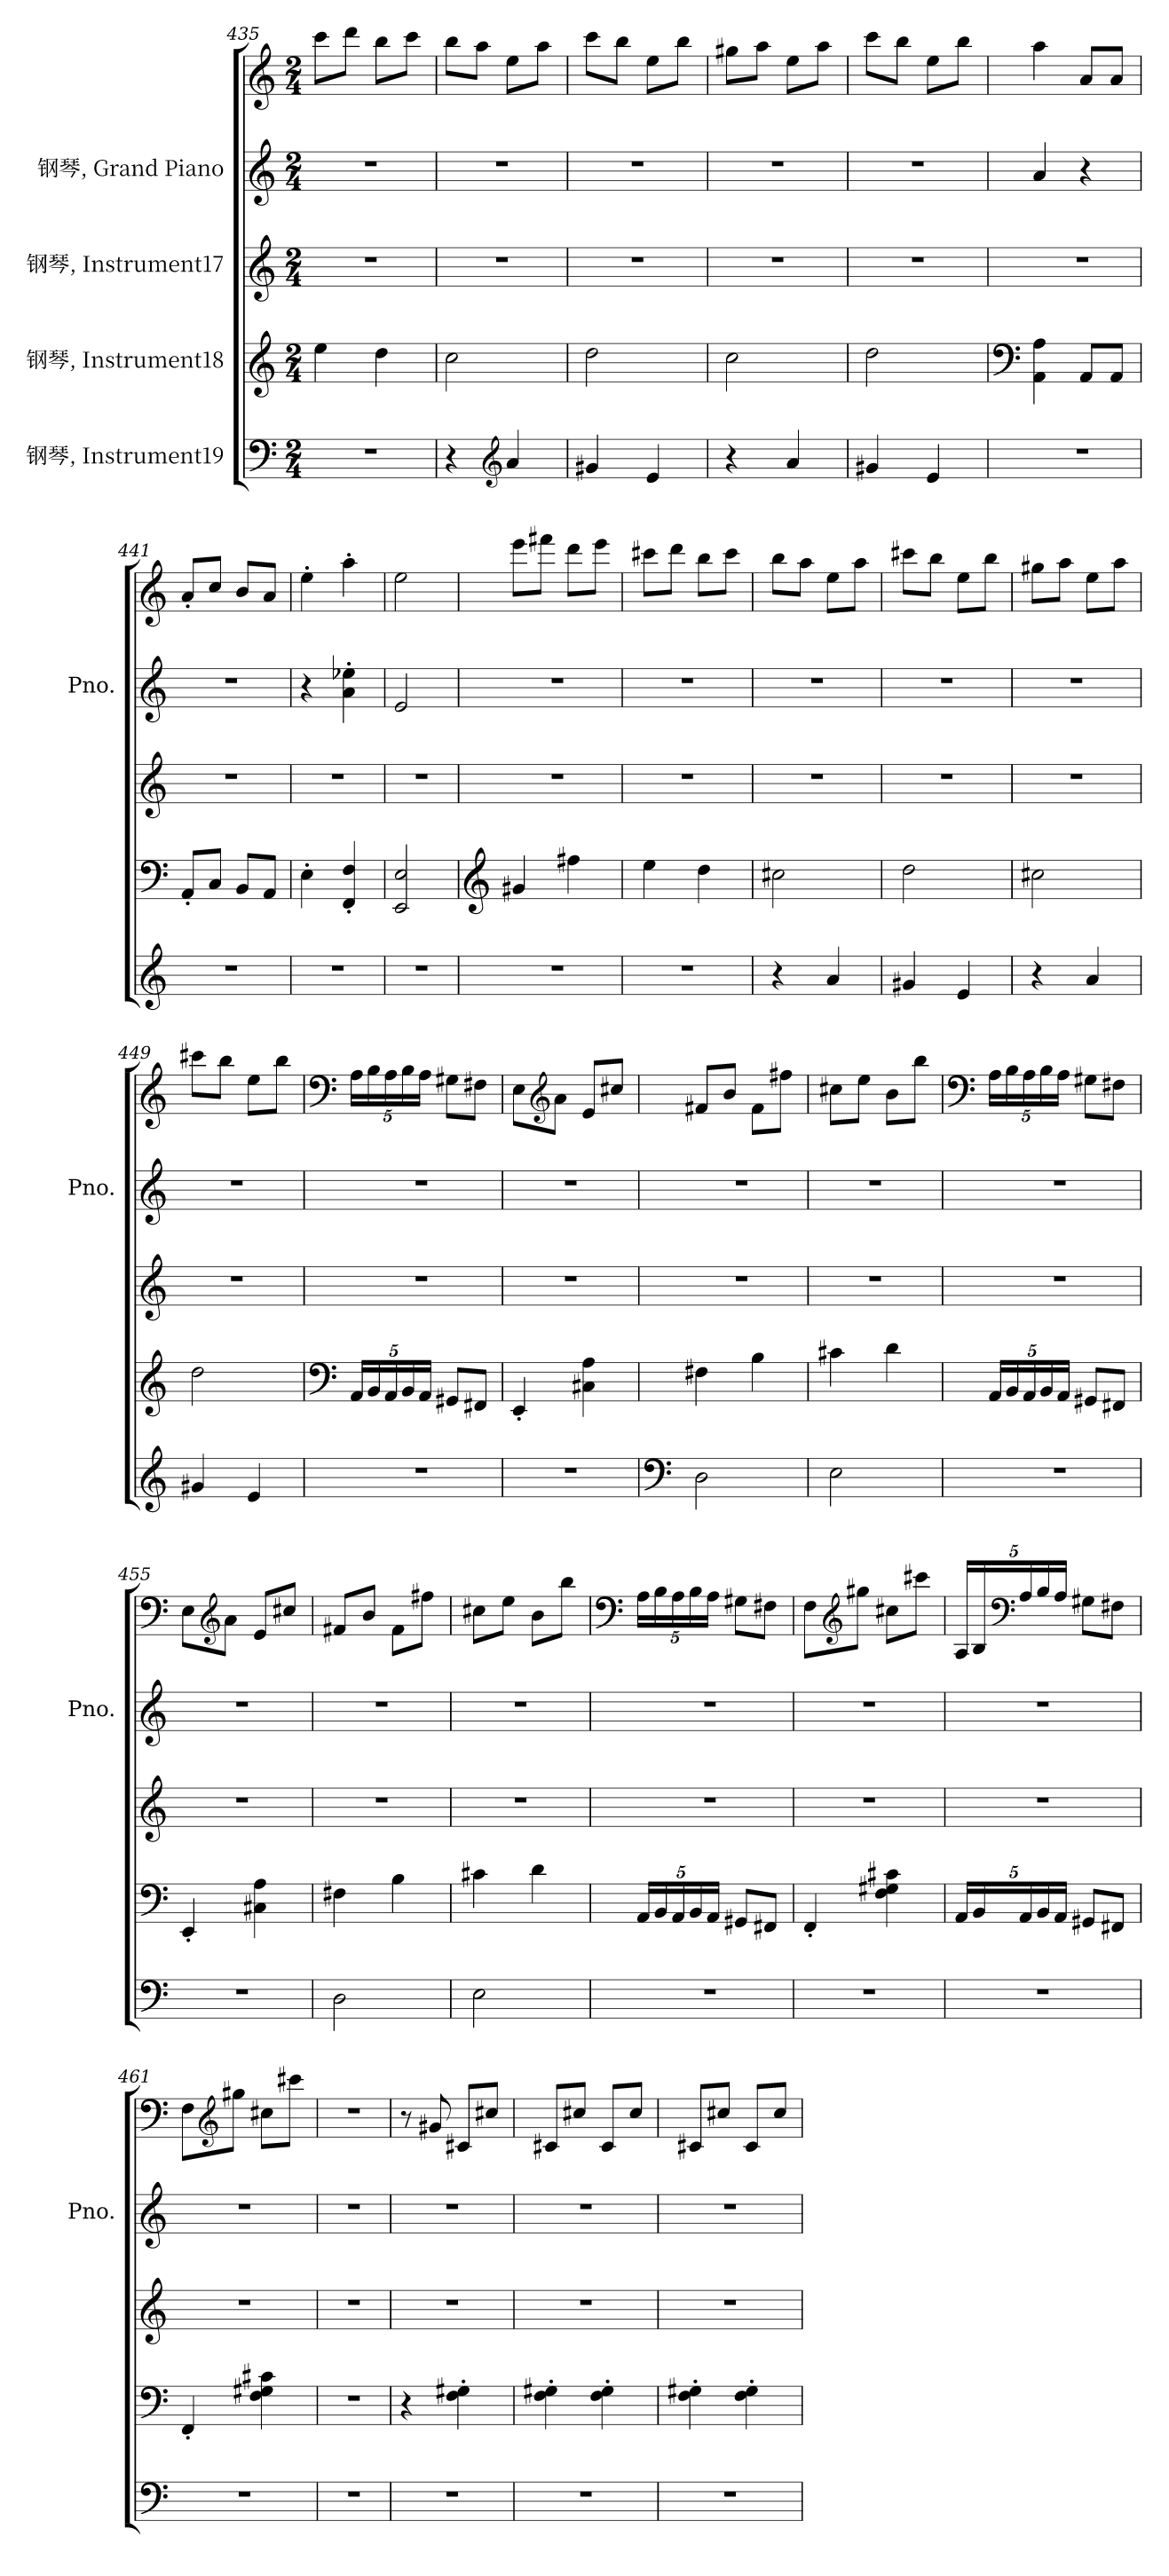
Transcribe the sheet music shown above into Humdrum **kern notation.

**kern	**kern	**kern	**kern	**kern
*part4	*part3	*part2	*part1	*part1
*staff5	*staff4	*staff3	*staff2	*staff1
*I"钢琴, Instrument19	*I"钢琴, Instrument18	*I"钢琴, Instrument17	*I"钢琴, Grand Piano	*
*	*	*	*I'Pno.	*
*clefF4	*clefG2	*clefG2	*clefG2	*clefG2
*k[]	*k[]	*k[]	*k[]	*k[]
*M2/4	*M2/4	*M2/4	*M2/4	*M2/4
=435	=435	=435	=435	=435
2r	4ee\	2r	2r	8ccc\L
.	.	.	.	8ddd\J
.	4dd\	.	.	8bb\L
.	.	.	.	8ccc\J
!!LO:LB:g=z
=436	=436	=436	=436	=436
4r	2cc\	2r	2r	8bb\L
.	.	.	.	8aa\J
*clefG2	*	*	*	*
4a/	.	.	.	8ee\L
.	.	.	.	8aa\J
=437	=437	=437	=437	=437
4g#X/	2dd\	2r	2r	8ccc\L
.	.	.	.	8bb\J
4e/	.	.	.	8ee\L
.	.	.	.	8bb\J
=438	=438	=438	=438	=438
4r	2cc\	2r	2r	8gg#X\L
.	.	.	.	8aa\J
4a/	.	.	.	8ee\L
.	.	.	.	8aa\J
=439	=439	=439	=439	=439
4g#X/	2dd\	2r	2r	8ccc\L
.	.	.	.	8bb\J
4e/	.	.	.	8ee\L
.	.	.	.	8bb\J
=440	=440	=440	=440	=440
*	*clefF4	*	*	*
2r	4AA\ 4A\	2r	4a/	4aa\
.	8AA/L	.	4r	8a/L
.	8AA/J	.	.	8a/J
=441	=441	=441	=441	=441
2r	8AA'/L	2r	2r	8a'/L
.	8C/J	.	.	8cc/J
.	8BB/L	.	.	8b/L
.	8AA/J	.	.	8a/J
=442	=442	=442	=442	=442
2r	4E'\	2r	4r	4ee'\
.	4FF/' 4F/'	.	4a\' 4ee-X\'	4aa'\
=443	=443	=443	=443	=443
2r	2EE/ 2E/	2r	2e/	2ee\
!!LO:PB:g=z
=444	=444	=444	=444	=444
*	*clefG2	*	*	*
2r	4g#X/	2r	2r	8eee\L
.	.	.	.	8fff#X\J
.	4ff#X\	.	.	8ddd\L
.	.	.	.	8eee\J
=445	=445	=445	=445	=445
2r	4ee\	2r	2r	8ccc#X\L
.	.	.	.	8ddd\J
.	4dd\	.	.	8bb\L
.	.	.	.	8ccc#\J
=446	=446	=446	=446	=446
4r	2cc#X\	2r	2r	8bb\L
.	.	.	.	8aa\J
4a/	.	.	.	8ee\L
.	.	.	.	8aa\J
=447	=447	=447	=447	=447
4g#X/	2dd\	2r	2r	8ccc#X\L
.	.	.	.	8bb\J
4e/	.	.	.	8ee\L
.	.	.	.	8bb\J
=448	=448	=448	=448	=448
4r	2cc#X\	2r	2r	8gg#X\L
.	.	.	.	8aa\J
4a/	.	.	.	8ee\L
.	.	.	.	8aa\J
=449	=449	=449	=449	=449
4g#X/	2dd\	2r	2r	8ccc#X\L
.	.	.	.	8bb\J
4e/	.	.	.	8ee\L
.	.	.	.	8bb\J
!!LO:LB:g=z
=450	=450	=450	=450	=450
*	*clefF4	*	*	*clefF4
*	*Xbrackettup	*	*	*Xbrackettup
2r	20AA/LL	2r	2r	20A\LL
.	20BB/	.	.	20B\
.	20AA/	.	.	20A\
.	20BB/	.	.	20B\
.	20AA/JJ	.	.	20A\JJ
.	8GG#X/L	.	.	8G#X\L
.	8FF#X/J	.	.	8F#X\J
=451	=451	=451	=451	=451
2r	4EE'/	2r	2r	8E\L
*	*	*	*	*clefG2
.	.	.	.	8a\J
.	4C#X\ 4A\	.	.	8e/L
.	.	.	.	8cc#X/J
=452	=452	=452	=452	=452
*clefF4	*	*	*	*
2D\	4F#X\	2r	2r	8f#X/L
.	.	.	.	8b/J
.	4B\	.	.	8f#\L
.	.	.	.	8ff#X\J
=453	=453	=453	=453	=453
2E\	4c#X\	2r	2r	8cc#X\L
.	.	.	.	8ee\J
.	4d\	.	.	8b\L
.	.	.	.	8bb\J
=454	=454	=454	=454	=454
*	*	*	*	*clefF4
2r	20AA/LL	2r	2r	20A\LL
.	20BB/	.	.	20B\
.	20AA/	.	.	20A\
.	20BB/	.	.	20B\
.	20AA/JJ	.	.	20A\JJ
.	8GG#X/L	.	.	8G#X\L
.	8FF#X/J	.	.	8F#X\J
!!LO:PB:g=z
=455	=455	=455	=455	=455
2r	4EE'/	2r	2r	8E\L
*	*	*	*	*clefG2
.	.	.	.	8a\J
.	4C#X\ 4A\	.	.	8e/L
.	.	.	.	8cc#X/J
=456	=456	=456	=456	=456
2D\	4F#X\	2r	2r	8f#X/L
.	.	.	.	8b/J
.	4B\	.	.	8f#\L
.	.	.	.	8ff#X\J
=457	=457	=457	=457	=457
2E\	4c#X\	2r	2r	8cc#X\L
.	.	.	.	8ee\J
.	4d\	.	.	8b\L
.	.	.	.	8bb\J
=458	=458	=458	=458	=458
*	*	*	*	*clefF4
2r	20AA/LL	2r	2r	20A\LL
.	20BB/	.	.	20B\
.	20AA/	.	.	20A\
.	20BB/	.	.	20B\
.	20AA/JJ	.	.	20A\JJ
.	8GG#X/L	.	.	8G#X\L
.	8FF#X/J	.	.	8F#X\J
=459	=459	=459	=459	=459
2r	4FF'/	2r	2r	8F\L
*	*	*	*	*clefG2
.	.	.	.	8gg#X\J
.	4F\ 4G#X\ 4c#X\	.	.	8cc#X\L
.	.	.	.	8ccc#X\J
!!LO:LB:g=z
=460	=460	=460	=460	=460
2r	20AA/LL	2r	2r	20A/LL
.	20BB/	.	.	20B/
*	*	*	*	*clefF4
.	20AA/	.	.	20A/
.	20BB/	.	.	20B/
.	20AA/JJ	.	.	20A/JJ
.	8GG#X/L	.	.	8G#X\L
.	8FF#X/J	.	.	8F#X\J
=461	=461	=461	=461	=461
2r	4FF'/	2r	2r	8F\L
*	*	*	*	*clefG2
.	.	.	.	8gg#X\J
.	4F\ 4G#X\ 4c#X\	.	.	8cc#X\L
.	.	.	.	8ccc#X\J
=462	=462	=462	=462	=462
2r	2r	2r	2r	2r
=463	=463	=463	=463	=463
2r	4r	2r	2r	8r
.	.	.	.	8g#X/
.	4F\' 4G#X\'	.	.	8c#X/L
.	.	.	.	8cc#X/J
=464	=464	=464	=464	=464
2r	4F\' 4G#X\'	2r	2r	8c#X/L
.	.	.	.	8cc#X/J
.	4F\' 4G#\'	.	.	8c#/L
.	.	.	.	8cc#/J
!!LO:PB:g=z
=465	=465	=465	=465	=465
2r	4F\' 4G#X\'	2r	2r	8c#X/L
.	.	.	.	8cc#X/J
.	4F\' 4G#\'	.	.	8c#/L
.	.	.	.	8cc#/J
=	=	=	=	=
*-	*-	*-	*-	*-
